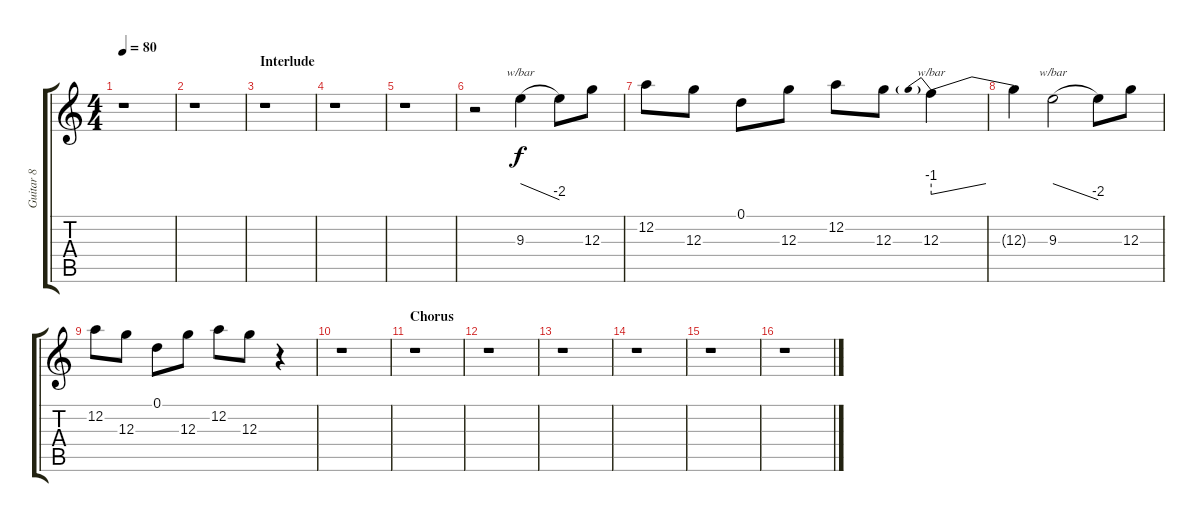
\track ("Guitar 8" "Guitar 8") {instrument distortionguitar}
\staff {score tabs}
\tuning (D4 A3 G3 D3 A2 D2) {hide}
\ts (4 4)
\tempo 80
\clef g2
\ks c
r.1{dy f} |
r.1 |
\section ("" "Interlude")
r.1 |
r.1 |
r.1 |
r.2 9.3.4{tbe (dive default 0 0 60 -8)} 9.3{t}.8 12.3.8 |
12.2.8 12.3.8 0.1.8 12.3.8 12.2.8 12.3.8 12.3.4{tbe (predivedive default 0 -4 60 0)} |
12.3{t}.4 9.3.2{tbe (dive default 0 0 60 -8)} 9.3{t}.8 12.3.8 |
12.2.8 12.3.8 0.1.8 12.3.8 12.2.8 12.3.8 r.4 |
r.1 |
\section ("" "Chorus")
r.1 |
r.1 |
r.1 |
r.1 |
r.1 |
r.1
